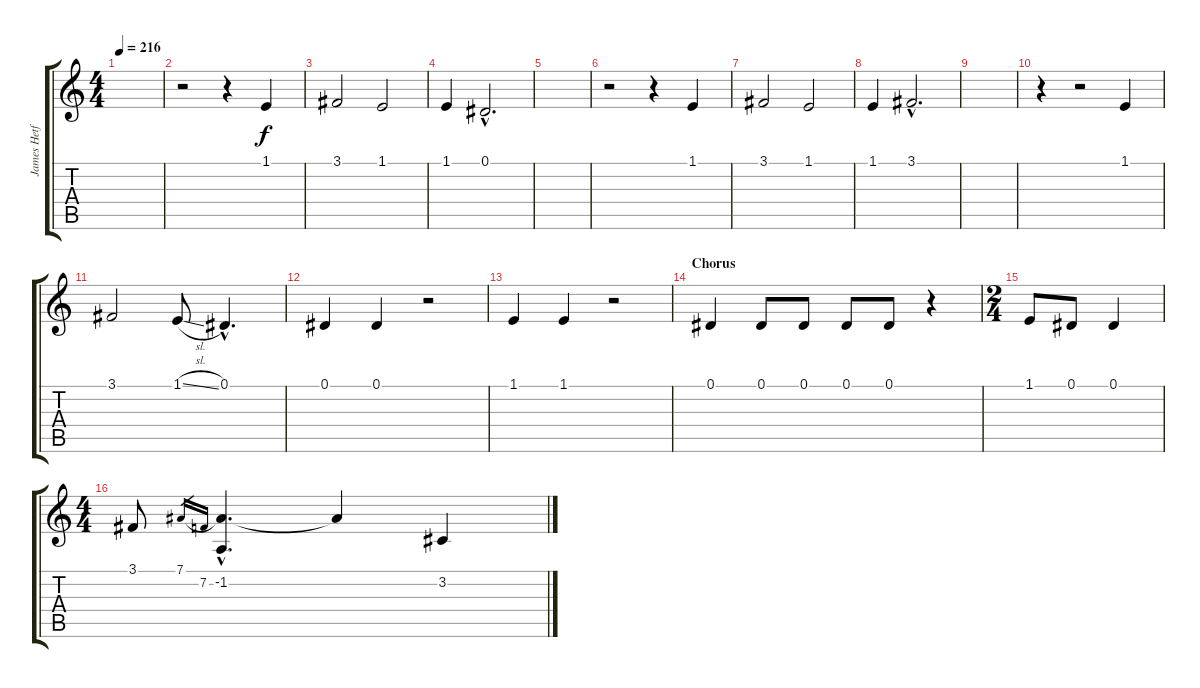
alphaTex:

\track ("James Hetfield (Voices)" "James Hetf") {instrument cello}
\staff {score tabs}
\tuning (Eb4 Bb3 Gb3 Db3 Ab2 Eb2) {hide}
\ts (4 4)
\tempo 216
\clef g2
\ks c
|
r.2 r.4 1.1.4 |
3.1.2 1.1.2 |
1.1.4 0.1{hac}.2{d} |
|
r.2 r.4 1.1.4 |
3.1.2 1.1.2 |
1.1.4 3.1{hac}.2{d} |
|
r.4 r.2 1.1.4 |
3.1.2 1.1{sl}.8 0.1{hac}.4{d} |
0.1.4 0.1.4 r.2 |
1.1.4 1.1.4 r.2 |
\section ("" "Chorus")
0.1.4 0.1.8 0.1.8 0.1.8 0.1.8 r.4 |
\ts (2 4)
1.1.8 0.1.8 0.1.4 |
\ts (4 4)
3.1.8 7.1.16{gr} 7.2.16{gr} (7.1{hac t} -1.2{hac}).4{d} 7.1{t}.4 3.2.4
